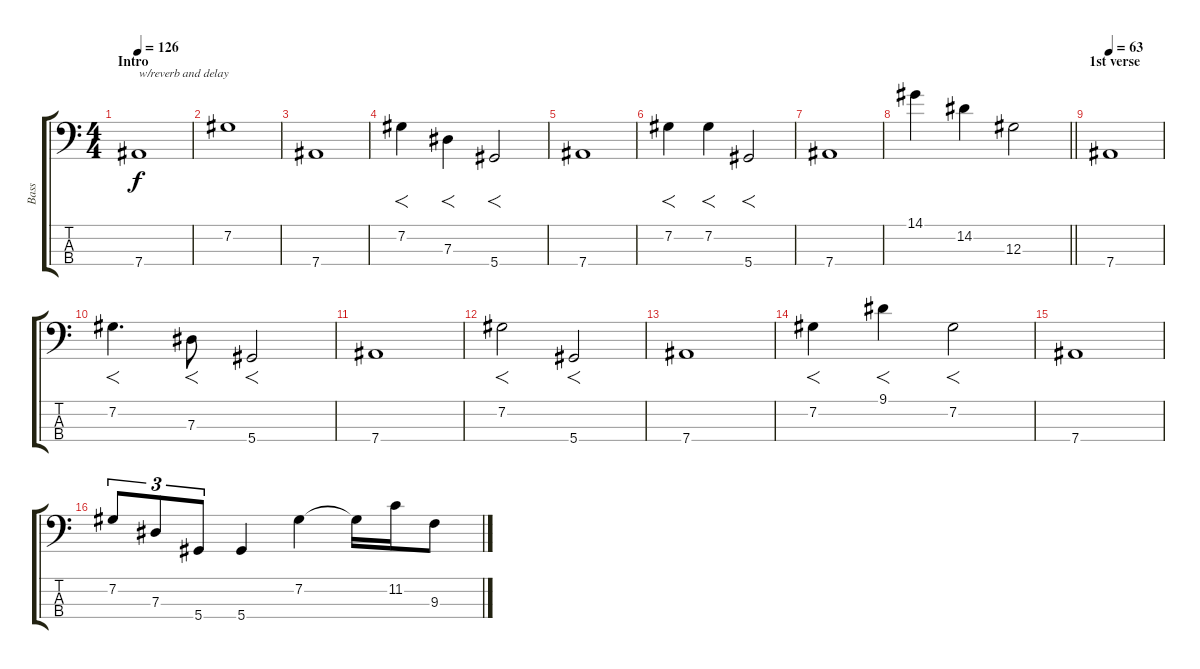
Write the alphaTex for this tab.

\track ("Bass" "Bass") {instrument electricbassfinger}
\staff {score tabs}
\tuning (Gb2 Db2 Ab1 Eb1) {hide}
\ts (4 4)
\section ("" "Intro")
\tempo 126
\tempo 63
\tempo 126
\clef f4
\ks c
7.4.1{txt "w/reverb and delay" dy f instrument electricbassfinger} |
7.2.1 |
7.4.1 |
7.2.4{f} 7.3.4{f} 5.4.2{f} |
7.4.1 |
7.2.4{f} 7.2.4{f} 5.4.2{f} |
7.4.1 |
\barLineRight lightlight
14.1.4 14.2.4 12.3.2 |
\section ("" "1st verse")
\tempo 63
7.4.1 |
7.2.4{f d} 7.3.8{f} 5.4.2{f} |
7.4.1 |
7.2.2{f} 5.4.2{f} |
7.4.1 |
7.2.4{f} 9.1.4{f} 7.2.2{f} |
7.4.1 |
7.2.8{tu (3 2)} 7.3.8{tu (3 2)} 5.4.8{tu (3 2)} 5.4.4 7.2.4 7.2{t}.16 11.2.16 9.3.8
